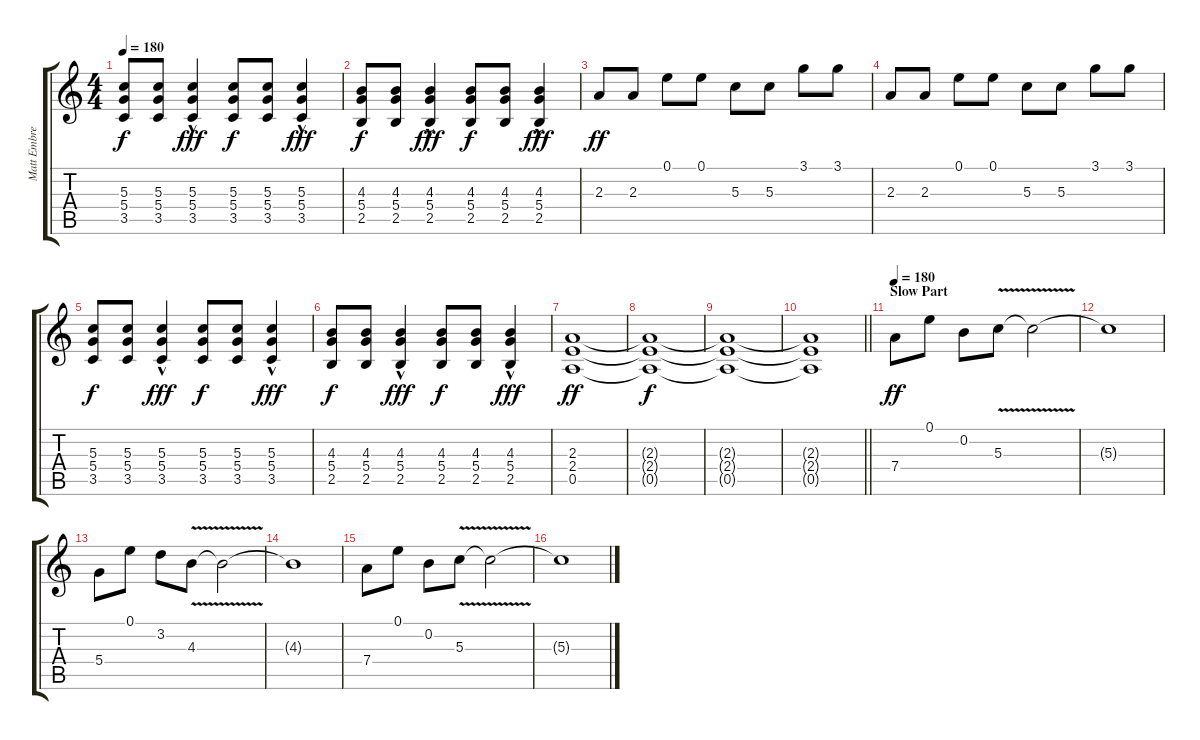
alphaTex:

\track ("Matt Embree" "Matt Embre") {instrument electricguitarclean}
\staff {score tabs}
\tuning (E4 B3 G3 D3 A2 E2) {hide}
\ts (4 4)
\tempo 180
\clef g2
\ks c
(5.3 5.4 3.5).8{dy f} (5.3 5.4 3.5).8 (5.3{hac} 5.4{hac} 3.5{hac}).4{dy fff} (5.3 5.4 3.5).8{dy f} (5.3 5.4 3.5).8 (5.3{hac} 5.4{hac} 3.5{hac}).4{dy fff} |
(4.3 5.4 2.5).8{dy f} (4.3 5.4 2.5).8 (4.3{hac} 5.4{hac} 2.5{hac}).4{dy fff} (4.3 5.4 2.5).8{dy f} (4.3 5.4 2.5).8 (4.3{hac} 5.4{hac} 2.5{hac}).4{dy fff} |
2.3.8{dy ff} 2.3.8 0.1.8 0.1.8 5.3.8 5.3.8 3.1.8 3.1.8 |
2.3.8 2.3.8 0.1.8 0.1.8 5.3.8 5.3.8 3.1.8 3.1.8 |
(5.3 5.4 3.5).8{dy f} (5.3 5.4 3.5).8 (5.3{hac} 5.4{hac} 3.5{hac}).4{dy fff} (5.3 5.4 3.5).8{dy f} (5.3 5.4 3.5).8 (5.3{hac} 5.4{hac} 3.5{hac}).4{dy fff} |
(4.3 5.4 2.5).8{dy f} (4.3 5.4 2.5).8 (4.3{hac} 5.4{hac} 2.5{hac}).4{dy fff} (4.3 5.4 2.5).8{dy f} (4.3 5.4 2.5).8 (4.3{hac} 5.4{hac} 2.5{hac}).4{dy fff} |
(2.3 2.4 0.5).1{dy ff} |
(2.3{t} 2.4{t} 0.5{t}).1{dy f} |
(2.3{t} 2.4{t} 0.5{t}).1 |
\barLineRight lightlight
(2.3{t} 2.4{t} 0.5{t}).1 |
\section ("" "Slow Part  ")
\tempo 180
7.4.8{dy ff instrument electricguitarclean} 0.1.8 0.2.8 5.3{v}.8 5.3{t}.2 |
5.3{t}.1 |
5.4.8 0.1.8 3.2.8 4.3{v}.8 4.3{t}.2 |
4.3{t}.1 |
7.4.8 0.1.8 0.2.8 5.3{v}.8 5.3{t}.2 |
5.3{t}.1
